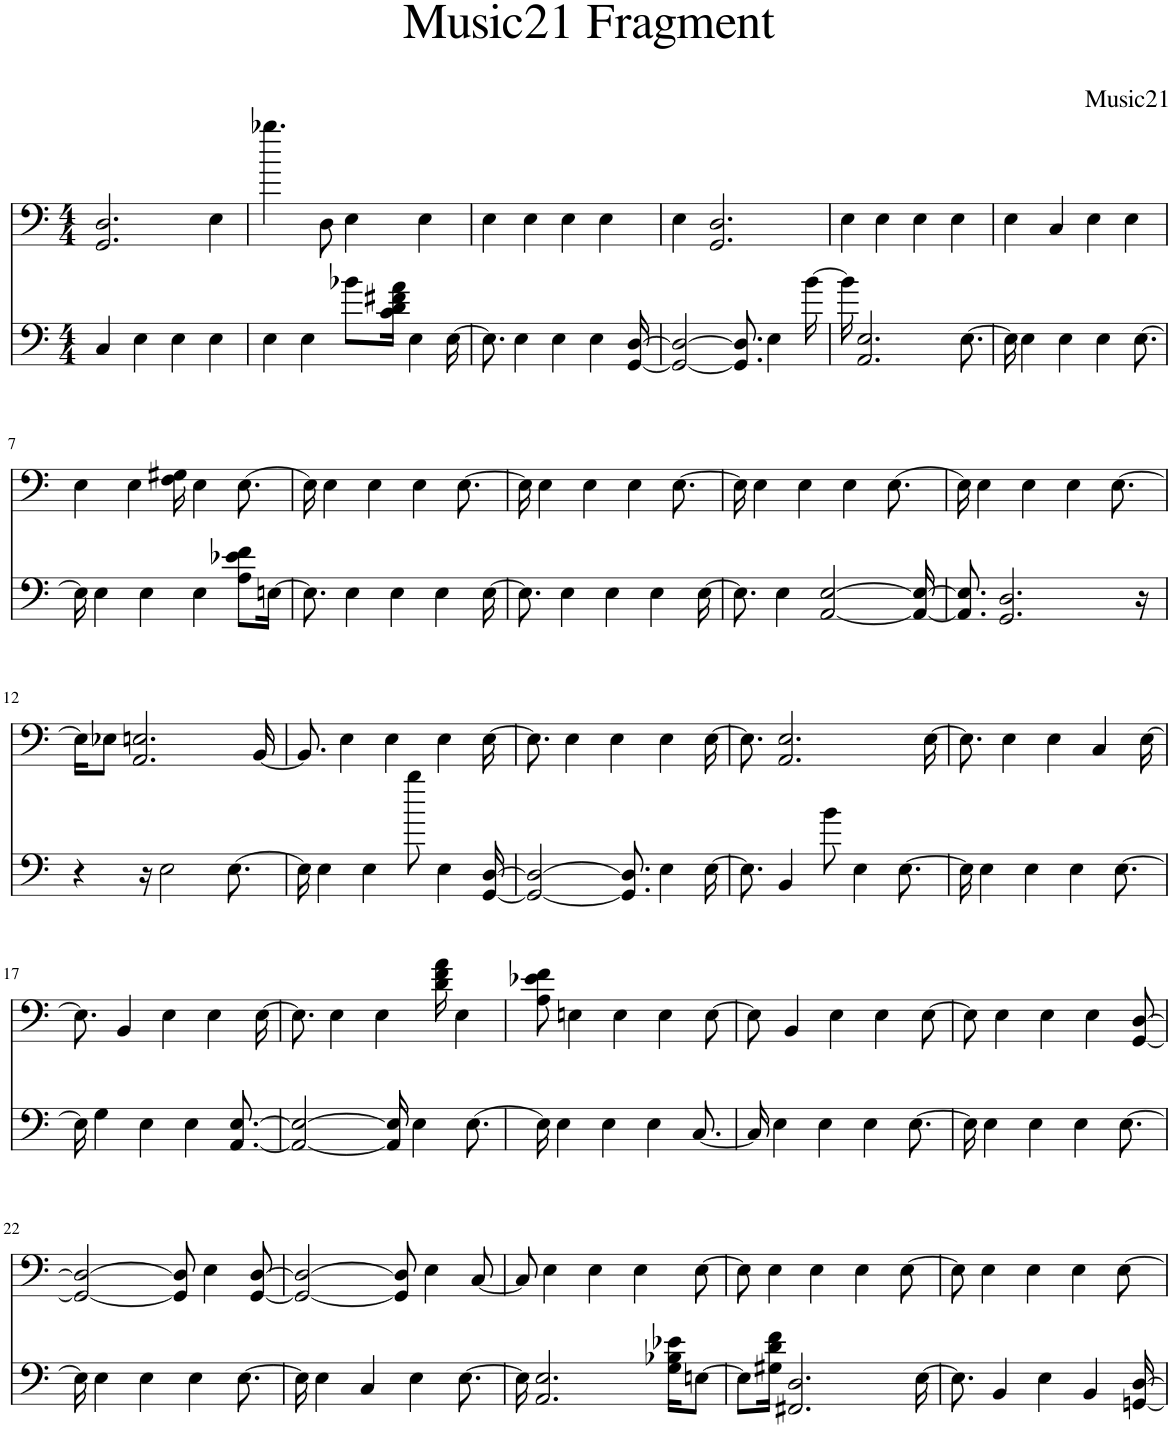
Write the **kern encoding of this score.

**kern	**kern
*part2	*part1
*staff2	*staff1
*I"Piano	*I"Piano
*I'Pno	*I'Pno
*clefF4	*clefF4
*k[]	*k[]
*M4/4	*M4/4
=1	=1
4C/	2.GG/ 2.D/
4E\	.
4E\	.
4E\	4E\
=2	=2
4E\	4.bb-X\
4E\	.
.	8D\
8b-X\L	4E\
16c\ 16d\ 16f#X\ 16a\Jk	.
4E\	.
.	4E\
[16E\	.
=3	=3
8.E\]	4E\
4E\	.
.	4E\
4E\	.
.	4E\
4E\	.
.	4E\
[16GG/ [16D/	.
=4	=4
2GG/_ 2D/_	4E\
.	2.GG/ 2.D/
8.GG/] 8.D/]	.
4E\	.
[16b\	.
=5	=5
16b\]	4E\
2.AA/ 2.E/	.
.	4E\
.	4E\
.	4E\
[8.E\	.
=6	=6
16E\]	4E\
4E\	.
.	4C/
4E\	.
.	4E\
4E\	.
.	4E\
[8.E\	.
!!LO:LB:g=z
=7	=7
16E\]	4E\
4E\	.
.	4E\
4E\	.
.	16F\ 16G#X\
4E\	4E\
8A\ 8e-X\ 8f\L	[8.E\
[16En\Jk	.
=8	=8
8.E\]	16E\]
.	4E\
4E\	.
.	4E\
4E\	.
.	4E\
4E\	.
.	[8.E\
[16E\	.
=9	=9
8.E\]	16E\]
.	4E\
4E\	.
.	4E\
4E\	.
.	4E\
4E\	.
.	[8.E\
[16E\	.
=10	=10
8.E\]	16E\]
.	4E\
4E\	.
.	4E\
[2AA/ [2E/	.
.	4E\
.	[8.E\
16AA/_ 16E/_	.
=11	=11
8.AA/] 8.E/]	16E\]
.	4E\
2.GG/ 2.D/	.
.	4E\
.	4E\
.	[8.E\
16r	.
!!LO:LB:g=z
=12	=12
4r	16E\KL]
.	8E-X\J
.	2.AA/ 2.En/
16r	.
2E\	.
[8.E\	.
.	[16BB/
=13	=13
16E\]	8.BB/]
4E\	.
.	4E\
4E\	.
.	4E\
8bb\	.
4E\	4E\
[16GG/ [16D/	[16E\
=14	=14
2GG/_ 2D/_	8.E\]
.	4E\
.	4E\
8.GG/] 8.D/]	.
4E\	4E\
[16E\	[16E\
=15	=15
8.E\]	8.E\]
4BB/	2.AA/ 2.E/
8b\	.
4E\	.
[8.E\	.
.	[16E\
=16	=16
16E\]	8.E\]
4E\	.
.	4E\
4E\	.
.	4E\
4E\	.
.	4C/
[8.E\	.
.	[16E\
!!LO:LB:g=z
=17	=17
16E\]	8.E\]
4G\	.
.	4BB/
4E\	.
.	4E\
4E\	.
.	4E\
[8.AA/ [8.E/	.
.	[16E\
=18	=18
2AA/_ 2E/_	8.E\]
.	4E\
.	4E\
16AA/] 16E/]	.
4E\	.
.	16d\ 16f\ 16a\
.	4E\
[8.E\	.
=19	=19
16E\]	8A\ 8e-X\ 8f\
4E\	.
.	4En\
4E\	.
.	4E\
4E\	.
.	4E\
[8.C/	.
.	[8E\
=20	=20
16C/]	8E\]
4E\	.
.	4BB/
4E\	.
.	4E\
4E\	.
.	4E\
[8.E\	.
.	[8E\
=21	=21
16E\]	8E\]
4E\	.
.	4E\
4E\	.
.	4E\
4E\	.
.	4E\
[8.E\	.
.	[8GG/ [8D/
!!LO:LB:g=z
=22	=22
16E\]	2GG/_ 2D/_
4E\	.
4E\	.
.	8GG/] 8D/]
4E\	.
.	4E\
[8.E\	.
.	[8GG/ [8D/
=23	=23
16E\]	2GG/_ 2D/_
4E\	.
4C/	.
.	8GG/] 8D/]
4E\	.
.	4E\
[8.E\	.
.	[8C/
=24	=24
16E\]	8C/]
2.AA/ 2.E/	.
.	4E\
.	4E\
.	4E\
16G\ 16B-X\ 16e-X\KL	.
[8En\J	[8E\
=25	=25
8E\L]	8E\]
16G#X\ 16d\ 16f\Jk	4E\
2.FF#X/ 2.D/	.
.	4E\
.	4E\
.	[8E\
[16E\	.
=26	=26
8.E\]	8E\]
.	4E\
4BB/	.
.	4E\
4E\	.
.	4E\
4BB/	.
.	[8E\
[16GGn/ [16D/	.
=	=
*-	*-
